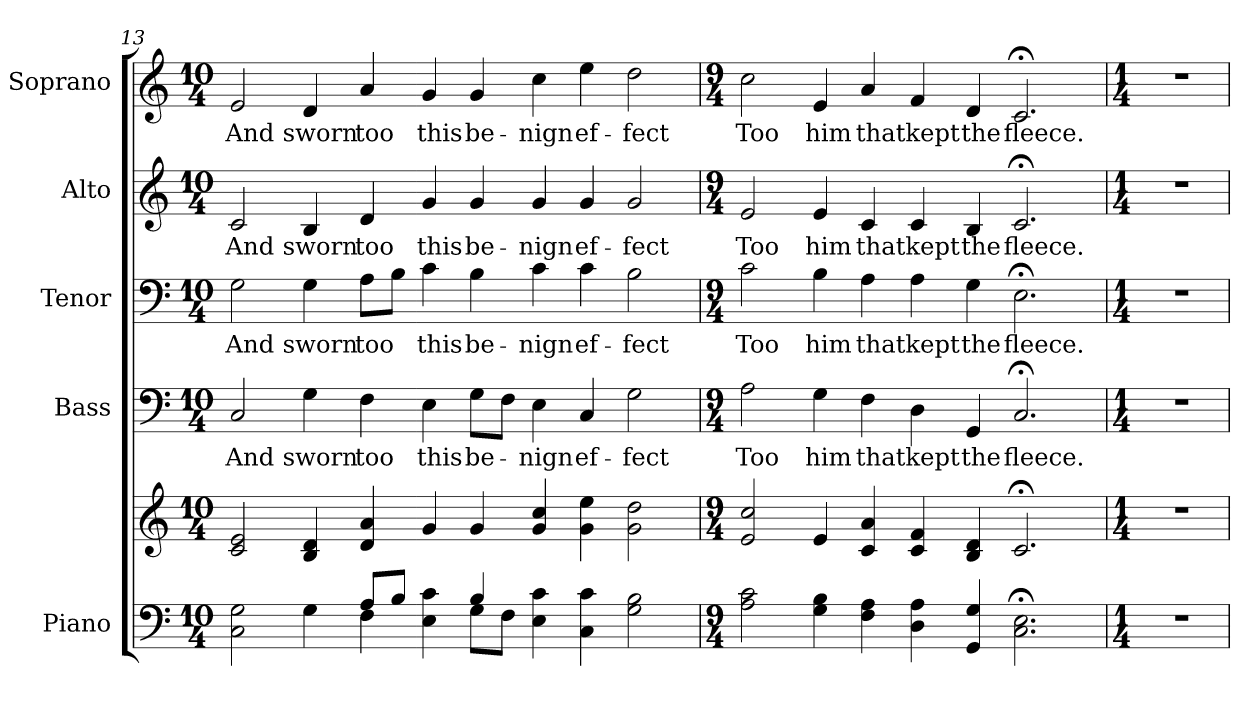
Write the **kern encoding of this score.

**kern	**kern	**kern	**text	**kern	**text	**kern	**text	**kern	**text
*part5	*part5	*part4	*part4	*part3	*part3	*part2	*part2	*part1	*part1
*staff6	*staff5	*staff4	*staff4	*staff3	*staff3	*staff2	*staff2	*staff1	*staff1
*I"Piano	*	*I"Bass	*	*I"Tenor	*	*I"Alto	*	*I"Soprano	*
*I'Pno.	*	*I'B.	*	*I'T.	*	*I'A.	*	*I'S.	*
!!LO:PB:g=z
*clefF4	*clefG2	*clefF4	*	*clefF4	*	*clefG2	*	*clefG2	*
*k[]	*k[]	*k[]	*	*k[]	*	*k[]	*	*k[]	*
*C:	*C:	*C:	*	*C:	*	*C:	*	*C:	*
*M10/4	*M10/4	*M10/4	*	*M10/4	*	*M10/4	*	*M10/4	*
=13	=13	=13	=13	=13	=13	=13	=13	=13	=13
*^	*	*	*	*	*	*	*	*	*
!	!	!	!	!LO:LY:b:color=#000000	!	!	!	!	!	!
!	!	!	!	!	!	!LO:LY:b:color=#000000	!	!	!	!
!	!	!	!	!	!	!	!	!LO:LY:b:color=#000000	!	!
!	!	!	!	!	!	!	!	!	!	!LO:LY:b:color=#000000
2Ci\ 2Gi	2ryy	2ci/ 2ei	2Ci/	And	2Gi\	And	2ci/	And	2ei/	And
!	!	!	!	!LO:LY:b:color=#000000	!	!	!	!	!	!
!	!	!	!	!	!	!LO:LY:b:color=#000000	!	!	!	!
!	!	!	!	!	!	!	!	!LO:LY:b:color=#000000	!	!
!	!	!	!	!	!	!	!	!	!	!LO:LY:b:color=#000000
4Gi\	4ryy	4Bi/ 4di	4Gi\	sworn	4Gi\	sworn	4Bi/	sworn	4di/	sworn
!	!	!	!	!LO:LY:b:color=#000000	!	!	!	!	!	!
!	!	!	!	!	!	!LO:LY:b:color=#000000	!	!	!	!
!	!	!	!	!	!	!	!	!LO:LY:b:color=#000000	!	!
!	!	!	!	!	!	!	!	!	!	!LO:LY:b:color=#000000
8Ai/L	4Fi\	4di/ 4ai	4Fi\	too	8Ai\L	too	4di/	too	4ai/	too
8Bi/J	.	.	.	.	8Bi\J	.	.	.	.	.
!	!	!	!	!LO:LY:b:color=#000000	!	!	!	!	!	!
!	!	!	!	!	!	!LO:LY:b:color=#000000	!	!	!	!
!	!	!	!	!	!	!	!	!LO:LY:b:color=#000000	!	!
!	!	!	!	!	!	!	!	!	!	!LO:LY:b:color=#000000
4Ei\ 4ci	4ryy	4gi/	4Ei\	this	4ci\	this	4gi/	this	4gi/	this
!	!	!	!	!LO:LY:b:color=#000000	!	!	!	!	!	!
!	!	!	!	!	!	!LO:LY:b:color=#000000	!	!	!	!
!	!	!	!	!	!	!	!	!LO:LY:b:color=#000000	!	!
!	!	!	!	!	!	!	!	!	!	!LO:LY:b:color=#000000
4Bi/	8Gi\L	4gi/	8Gi\L	be-	4Bi\	be-	4gi/	be-	4gi/	be-
.	8Fi\J	.	8Fi\J	.	.	.	.	.	.	.
!	!	!	!	!LO:LY:b:color=#000000	!	!	!	!	!	!
!	!	!	!	!	!	!LO:LY:b:color=#000000	!	!	!	!
!	!	!	!	!	!	!	!	!LO:LY:b:color=#000000	!	!
!	!	!	!	!	!	!	!	!	!	!LO:LY:b:color=#000000
4Ei\ 4ci	2ryy	4gi/ 4cci	4Ei\	-nign	4ci\	-nign	4gi/	-nign	4cci\	-nign
!	!	!	!	!LO:LY:b:color=#000000	!	!	!	!	!	!
!	!	!	!	!	!	!LO:LY:b:color=#000000	!	!	!	!
!	!	!	!	!	!	!	!	!LO:LY:b:color=#000000	!	!
!	!	!	!	!	!	!	!	!	!	!LO:LY:b:color=#000000
4Ci\ 4ci	.	4gi\ 4eei	4Ci/	ef-	4ci\	ef-	4gi/	ef-	4eei\	ef-
!	!	!	!	!LO:LY:b:color=#000000	!	!	!	!	!	!
!	!	!	!	!	!	!LO:LY:b:color=#000000	!	!	!	!
!	!	!	!	!	!	!	!	!LO:LY:b:color=#000000	!	!
!	!	!	!	!	!	!	!	!	!	!LO:LY:b:color=#000000
2Gi\ 2Bi	2ryy	2gi\ 2ddi	2Gi\	-fect	2Bi\	-fect	2gi/	-fect	2ddi\	-fect
*v	*v	*	*	*	*	*	*	*	*	*
=14	=14	=14	=14	=14	=14	=14	=14	=14	=14
*M9/4	*M9/4	*M9/4	*	*M9/4	*	*M9/4	*	*M9/4	*
*^	*	*	*	*	*	*	*	*	*
!	!	!	!	!LO:LY:b:color=#000000	!	!	!	!	!	!
*v	*v	*	*	*	*	*	*	*	*	*
*^	*	*	*	*	*	*	*	*	*
!	!	!	!	!	!	!LO:LY:b:color=#000000	!	!	!	!
*v	*v	*	*	*	*	*	*	*	*	*
*^	*	*	*	*	*	*	*	*	*
!	!	!	!	!	!	!	!	!LO:LY:b:color=#000000	!	!
*v	*v	*	*	*	*	*	*	*	*	*
*^	*	*	*	*	*	*	*	*	*
!	!	!	!	!	!	!	!	!	!	!LO:LY:b:color=#000000
*v	*v	*	*	*	*	*	*	*	*	*
2Ai\ 2ci	2ei/ 2cci	2Ai\	Too	2ci\	Too	2ei/	Too	2cci\	Too
!	!	!	!LO:LY:b:color=#000000	!	!	!	!	!	!
!	!	!	!	!	!LO:LY:b:color=#000000	!	!	!	!
!	!	!	!	!	!	!	!LO:LY:b:color=#000000	!	!
!	!	!	!	!	!	!	!	!	!LO:LY:b:color=#000000
4Gi\ 4Bi	4ei/	4Gi\	him	4Bi\	him	4ei/	him	4ei/	him
!	!	!	!LO:LY:b:color=#000000	!	!	!	!	!	!
!	!	!	!	!	!LO:LY:b:color=#000000	!	!	!	!
!	!	!	!	!	!	!	!LO:LY:b:color=#000000	!	!
!	!	!	!	!	!	!	!	!	!LO:LY:b:color=#000000
4Fi\ 4Ai	4ci/ 4ai	4Fi\	that	4Ai\	that	4ci/	that	4ai/	that
!	!	!	!LO:LY:b:color=#000000	!	!	!	!	!	!
!	!	!	!	!	!LO:LY:b:color=#000000	!	!	!	!
!	!	!	!	!	!	!	!LO:LY:b:color=#000000	!	!
!	!	!	!	!	!	!	!	!	!LO:LY:b:color=#000000
4Di\ 4Ai	4ci/ 4fi	4Di\	kept	4Ai\	kept	4ci/	kept	4fi/	kept
!	!	!	!LO:LY:b:color=#000000	!	!	!	!	!	!
!	!	!	!	!	!LO:LY:b:color=#000000	!	!	!	!
!	!	!	!	!	!	!	!LO:LY:b:color=#000000	!	!
!	!	!	!	!	!	!	!	!	!LO:LY:b:color=#000000
4GGi/ 4Gi	4Bi/ 4di	4GGi/	the	4Gi\	the	4Bi/	the	4di/	the
!	!	!	!LO:LY:b:color=#000000	!	!	!	!	!	!
!	!	!	!	!	!LO:LY:b:color=#000000	!	!	!	!
!	!	!	!	!	!	!	!LO:LY:b:color=#000000	!	!
!	!	!	!	!	!	!	!	!	!LO:LY:b:color=#000000
2.Ci\; 2.Ei;	2.c;i/	2.C;i/	fleece.	2.E;i\	fleece.	2.c;i/	fleece.	2.c;i/	fleece.
!!LO:LB:g=z
=15	=15	=15	=15	=15	=15	=15	=15	=15	=15
*M1/4	*M1/4	*M1/4	*	*M1/4	*	*M1/4	*	*M1/4	*
!LO:N:vis=1	!LO:N:vis=1	!LO:N:vis=1	!	!LO:N:vis=1	!	!LO:N:vis=1	!	!LO:N:vis=1	!
4r	4r	4r	.	4r	.	4r	.	4r	.
=	=	=	=	=	=	=	=	=	=
*-	*-	*-	*-	*-	*-	*-	*-	*-	*-
